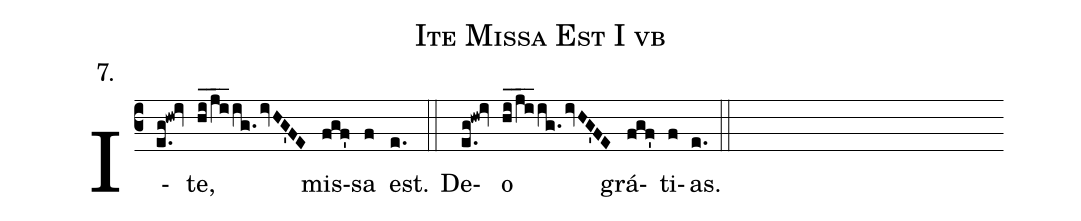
name: Ite Missa Est I vb;
annotation:7.;
%%
(c3) I(e.g!hw!iv)te,(hi_/ji__/ig./ivHG'FE) mis(fgf')sa(f) est.(e.) (::)
De(e.g!hw!iv)o(hi_/ji__/ig./ivHG'FE) grá(fgf')ti(f)as.(e.) (::)
